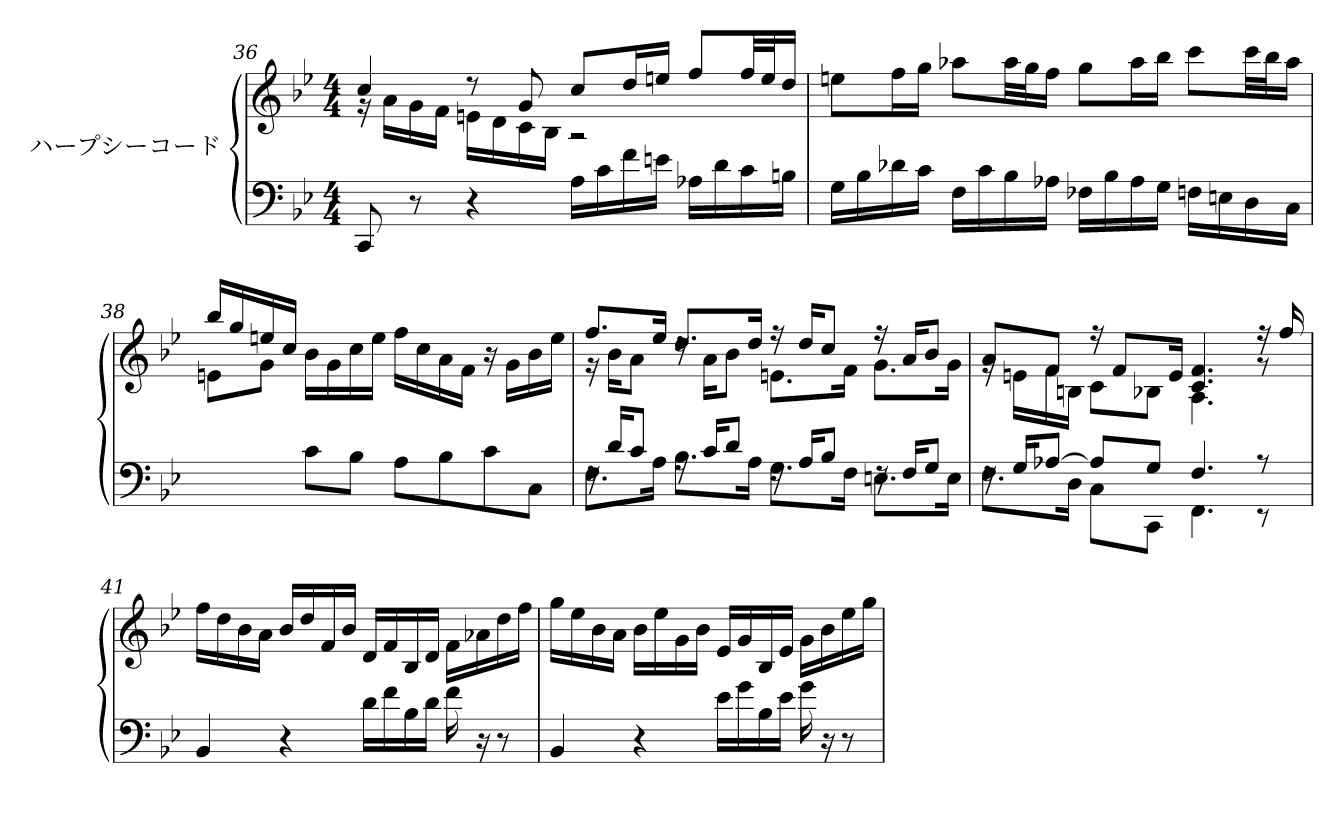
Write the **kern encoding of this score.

**kern	**kern
*part1	*part1
*staff2	*staff1
*I"ハープシーコード	*
*clefF4	*clefG2
*k[b-e-]	*k[b-e-]
*M4/4	*M4/4
=36	=36
*	*^
8CC/	4cc/	16rg
.	.	16a\LL
8r	.	16g\
.	.	16f\JJ
4r	8r	16en\LL
.	.	16d\
.	8g/	16c\
.	.	16B-\JJ
16A\LL	8cc/L	2r
16c\	.	.
16f\	16dd/L	.
16en\JJ	16een/JJ	.
16A-X\LL	8ff/L	.
16d\	.	.
16c\	32ff/LL	.
.	32ee/J	.
16Bn\JJ	16dd/JJ	.
*	*v	*v
!!LO:LB:g=z
=37	=37
16G\LL	8een\L
16B-\	.
16d-X\	16ff\L
16c\JJ	16gg\JJ
16F\LL	8aa-X\L
16c\	.
16B-\	32aa-\LL
.	32gg\J
16A-X\JJ	16ff\JJ
16F-X\LL	8gg\L
16B-\	.
16A-\	16aa-\L
16G\JJ	16bb-\JJ
16Fn\LL	8ccc\L
16En\	.
16D\	32ccc\LL
.	32bb-\J
16C\JJ	16aa-\JJ
=38	=38
*	*^
4ryy	16bb-/LL	8en\L
.	16gg/	.
.	16een/	8g\J
.	16cc/JJ	.
8c\L	16b-\LL	2.ryy
.	16g\	.
8B-\J	16cc\	.
.	16ee\JJ	.
8A\L	16ff\LL	.
.	16cc\	.
8B-\	16a\	.
.	16f\JJ	.
8c\	16r	.
.	16g\LL	.
8C\J	16b-\	.
.	16ee\JJ	.
!!LO:LB:g=z	!!
=39	=39	=39
*^	*	*
16rF	8.F\L	8.ff/L	16r
16d/KL	.	.	16b-\KL
8c/J	.	.	8a\J
.	16A\Jk	16ee-/Jk	.
16rA	8.B-\L	8.dd/L	16rdd
16c/KL	.	.	16a\KL
8d/J	.	.	8b-\J
.	16A\Jk	16dd/Jk	.
16rF	8.G\L	16r	8.en\L
16A/KL	.	16dd/KL	.
8B-/J	.	8cc/J	.
.	16F\Jk	.	16f\Jk
16rF	8.En\L	16r	8.g\L
16F/KL	.	16a/KL	.
8G/J	.	8b-/J	.
.	16E\Jk	.	16g\Jk
=40	=40	=40	=40
16rF	8.F\L	8a/L	16rg
16G/KL	.	.	16en\LL
[8A-X/J	.	8f/J	16f\
.	16D\Jk	.	16Bn\JJ
8A-/L]	8C\L	16r	8c\L
.	.	8f/L	.
8G/J	8CC\J	.	8B-X\J
.	.	16e/Jk	.
4.F/	4.FF\	4.c/ 4.f/	4.A\
8r	8r	16r	8rg
.	.	16ff/	.
*v	*v	*	*
*	*v	*v
!!LO:LB:g=z
=41	=41
4BB-/	16ff\LL
.	16dd\
.	16b-\
.	16a\JJ
4r	16b-/LL
.	16dd/
.	16f/
.	16b-/JJ
16d\LL	16d/LL
16f\	16f/
16B-\	16B-/
16d\JJ	16d/JJ
16f\	16f\LL
16r	16a-X\
8r	16dd\
.	16ff\JJ
=42	=42
4BB-/	16gg\LL
.	16ee-\
.	16b-\
.	16a\JJ
4r	16b-\LL
.	16ee-\
.	16g\
.	16b-\JJ
16e-\LL	16e-/LL
16g\	16g/
16B-\	16B-/
16e-\JJ	16e-/JJ
16g\	16g\LL
16r	16b-\
8r	16ee-\
.	16gg\JJ
=	=
*-	*-
